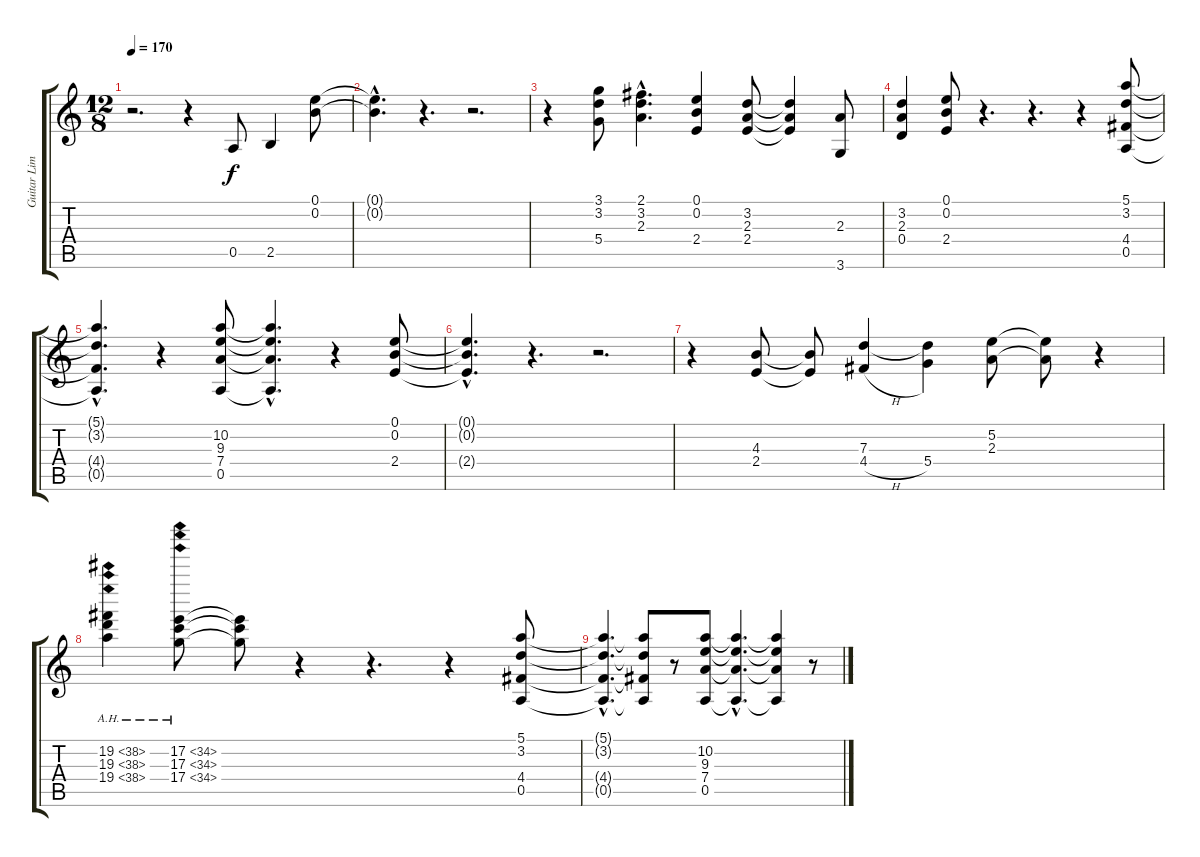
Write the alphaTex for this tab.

\track ("Guitar Limpa Overdrive" "Guitar Lim") {instrument overdrivenguitar}
\staff {score tabs}
\tuning (E4 B3 G3 D3 A2 E2) {hide}
\ts (12 8)
\tempo 170
\clef g2
\ks c
r.2{d dy f} r.4 0.5.8 2.5.4 (0.1 0.2).8 |
(0.1{hac t} 0.2{hac t}).4{d} r.4{d} r.2{d} |
r.4 (3.1 3.2 5.4).8 (2.1{hac} 3.2{hac} 2.3{hac}).4{d} (0.1 0.2 2.4).4 (3.2 2.3 2.4).8 (3.2{t} 2.3{t} 2.4{t}).4 (2.3 3.6).8 |
(3.2 2.3 0.4).4 (0.1 0.2 2.4).8 r.4{d} r.4{d} r.4 (5.1 3.2 4.4 0.5).8 |
(5.1{hac t} 3.2{hac t} 4.4{hac t} 0.5{hac t}).4{d} r.4 (10.2 9.3 7.4 0.5).8 (10.2{hac t} 9.3{hac t} 7.4{hac t} 0.5{hac t}).4{d} r.4 (0.1 0.2 2.4).8 |
(0.1{hac t} 0.2{hac t} 2.4{hac t}).4{d} r.4{d} r.2{d} |
r.4 (4.3 2.4).8 (4.3{t} 2.4{t}).8 (7.3 4.4{h}).4 (7.3{t} 5.4).4 (5.2 2.3).8 (5.2{t} 2.3{t}).8 r.4 |
(19.2{ah 19} 19.3{ah 19} 19.4{ah 19}).4 (17.2{ah 17} 17.3{ah 17} 17.4{ah 17}).8 (17.2{t} 17.3{t} 17.4{t}).8 r.4 r.4{d} r.4 (5.1 3.2 4.4 0.5).8 |
(5.1{hac t} 3.2{hac t} 4.4{hac t} 0.5{hac t}).4{d} (5.1{t} 3.2{t} 4.4{t} 0.5{t}).8 r.8 (10.2 9.3 7.4 0.5).8 (10.2{hac t} 9.3{hac t} 7.4{hac t} 0.5{hac t}).4{d} (10.2{t} 9.3{t} 7.4{t} 0.5{t}).4 r.8
